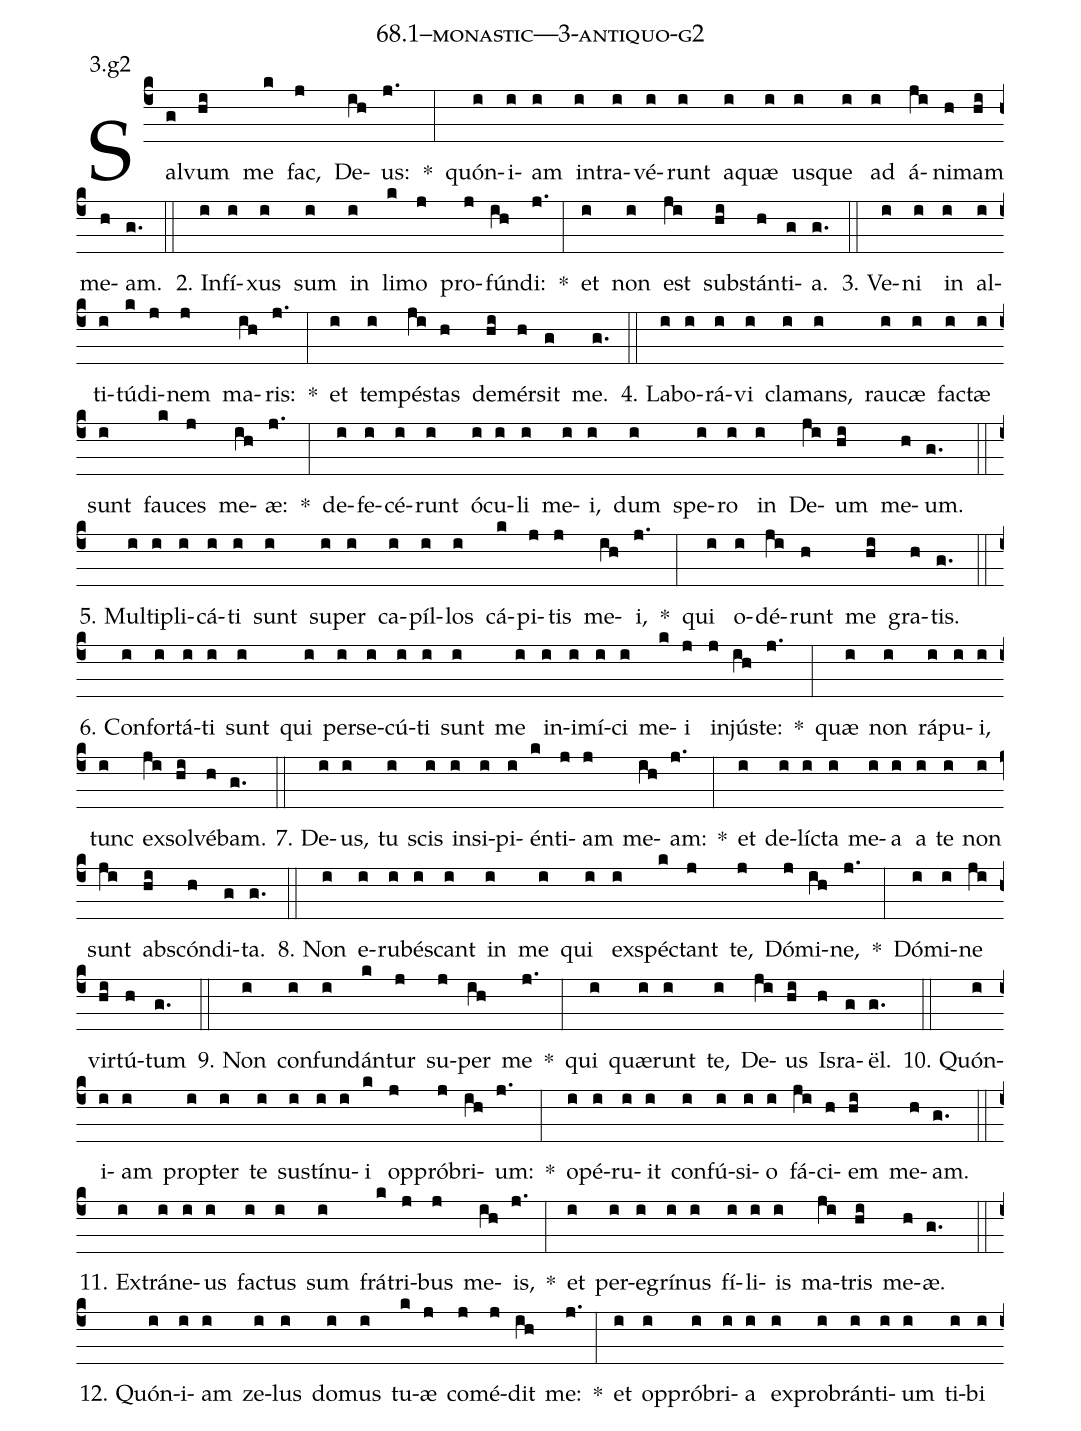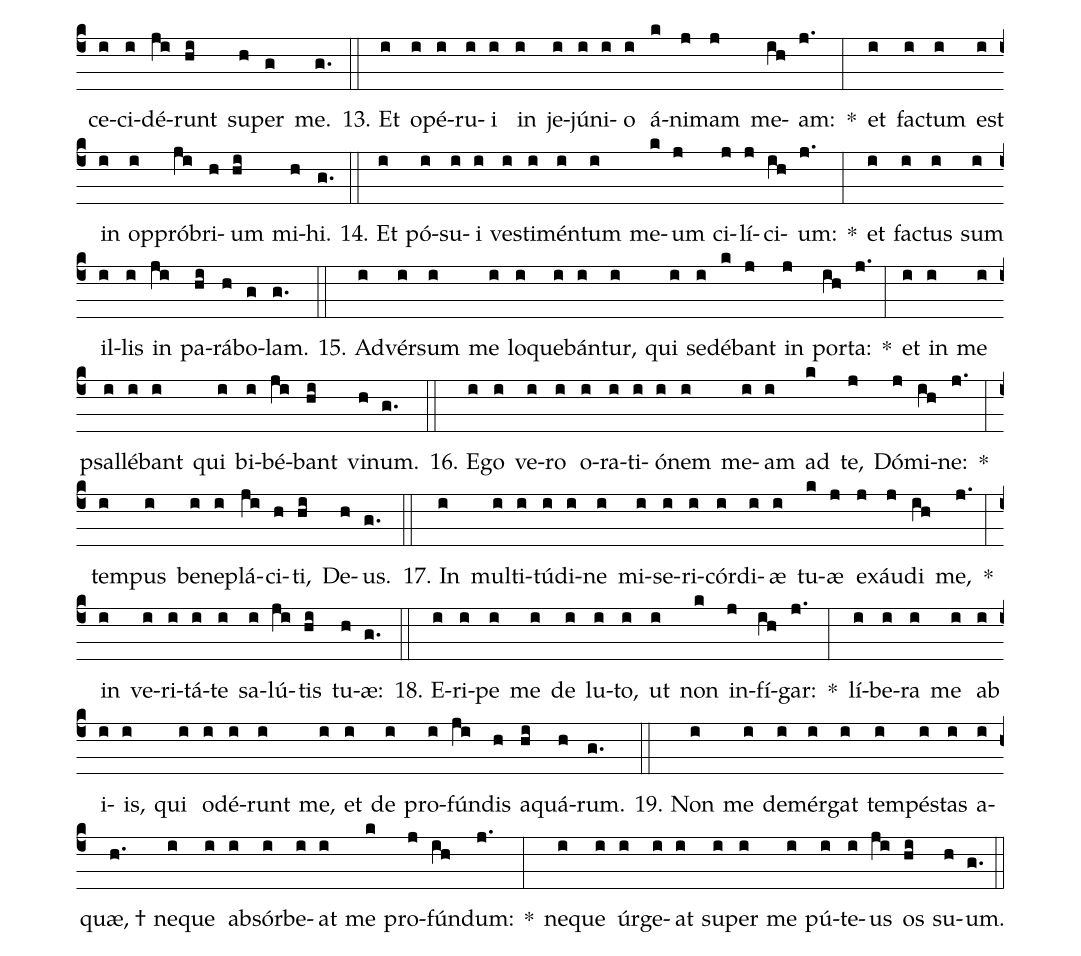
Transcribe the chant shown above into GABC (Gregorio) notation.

name: 68.1--monastic---3-antiquo-g2;
annotation: 3.g2;
%%
(c4)Sal(g)vum(hi) me(k) fac,(j) De(ih)us:(j.) *(:) quón(i)i(i)am(i) in(i)tra(i)vé(i)runt(i) a(i)quæ(i) us(i)que(i) ad(i) á(ji)ni(h)mam(hi) me(h)am.(g.) (::)
2. In(i)fí(i)xus(i) sum(i) in(i) li(k)mo(j) pro(j)fún(ih)di:(j.) *(:) et(i) non(i) est(ji) sub(hi)stán(h)ti(g)a.(g.) (::)
3. Ve(i)ni(i) in(i) al(i)ti(i)tú(k)di(j)nem(j) ma(ih)ris:(j.) *(:) et(i) tem(i)pés(ji)tas(h) de(hi)mér(h)sit(g) me.(g.) (::)
4. La(i)bo(i)rá(i)vi(i) cla(i)mans,(i) rau(i)cæ(i) fac(i)tæ(i) sunt(i) fau(k)ces(j) me(ih)æ:(j.) *(:) de(i)fe(i)cé(i)runt(i) ó(i)cu(i)li(i) me(i)i,(i) dum(i) spe(i)ro(i) in(i) De(ji)um(hi) me(h)um.(g.) (::)
5. Mul(i)ti(i)pli(i)cá(i)ti(i) sunt(i) su(i)per(i) ca(i)píl(i)los(i) cá(k)pi(j)tis(j) me(ih)i,(j.) *(:) qui(i) o(i)dé(ji)runt(h) me(hi) gra(h)tis.(g.) (::)
6. Con(i)for(i)tá(i)ti(i) sunt(i) qui(i) per(i)se(i)cú(i)ti(i) sunt(i) me(i) in(i)i(i)mí(i)ci(i) me(k)i(j) in(j)jús(ih)te:(j.) *(:) quæ(i) non(i) rá(i)pu(i)i,(i) tunc(i) ex(ji)sol(hi)vé(h)bam.(g.) (::)
7. De(i)us,(i) tu(i) scis(i) in(i)si(i)pi(i)én(k)ti(j)am(j) me(ih)am:(j.) *(:) et(i) de(i)líc(i)ta(i) me(i)a(i) a(i) te(i) non(i) sunt(ji) abs(hi)cón(h)di(g)ta.(g.) (::)
8. Non(i) e(i)ru(i)bés(i)cant(i) in(i) me(i) qui(i) ex(i)spéc(k)tant(j) te,(j) Dó(j)mi(ih)ne,(j.) *(:) Dó(i)mi(i)ne(ji) vir(hi)tú(h)tum(g.) (::)
9. Non(i) con(i)fun(i)dán(k)tur(j) su(j)per(ih) me(j.) *(:) qui(i) quæ(i)runt(i) te,(i) De(ji)us(hi) Is(h)ra(g)ël.(g.) (::)
10. Quón(i)i(i)am(i) prop(i)ter(i) te(i) sus(i)tí(i)nu(i)i(k) op(j)pró(j)bri(ih)um:(j.) *(:) o(i)pé(i)ru(i)it(i) con(i)fú(i)si(i)o(i) fá(ji)ci(h)em(hi) me(h)am.(g.) (::)
11. Ex(i)trá(i)ne(i)us(i) fac(i)tus(i) sum(i) frá(k)tri(j)bus(j) me(ih)is,(j.) *(:) et(i) per(i)e(i)grí(i)nus(i) fí(i)li(i)is(i) ma(ji)tris(hi) me(h)æ.(g.) (::)
12. Quón(i)i(i)am(i) ze(i)lus(i) do(i)mus(i) tu(k)æ(j) com(j)é(j)dit(ih) me:(j.) *(:) et(i) op(i)pró(i)bri(i)a(i) ex(i)pro(i)brán(i)ti(i)um(i) ti(i)bi(i) ce(i)ci(i)dé(ji)runt(hi) su(h)per(g) me.(g.) (::)
13. Et(i) o(i)pé(i)ru(i)i(i) in(i) je(i)jú(i)ni(i)o(i) á(k)ni(j)mam(j) me(ih)am:(j.) *(:) et(i) fac(i)tum(i) est(i) in(i) op(i)pró(ji)bri(h)um(hi) mi(h)hi.(g.) (::)
14. Et(i) pó(i)su(i)i(i) ves(i)ti(i)mén(i)tum(i) me(k)um(j) ci(j)lí(j)ci(ih)um:(j.) *(:) et(i) fac(i)tus(i) sum(i) il(i)lis(i) in(ji) pa(hi)rá(h)bo(g)lam.(g.) (::)
15. Ad(i)vér(i)sum(i) me(i) lo(i)que(i)bán(i)tur,(i) qui(i) se(i)dé(k)bant(j) in(j) por(ih)ta:(j.) *(:) et(i) in(i) me(i) psal(i)lé(i)bant(i) qui(i) bi(i)bé(ji)bant(hi) vi(h)num.(g.) (::)
16. E(i)go(i) ve(i)ro(i) o(i)ra(i)ti(i)ó(i)nem(i) me(i)am(i) ad(k) te,(j) Dó(j)mi(ih)ne:(j.) *(:) tem(i)pus(i) be(i)ne(i)plá(ji)ci(h)ti,(hi) De(h)us.(g.) (::)
17. In(i) mul(i)ti(i)tú(i)di(i)ne(i) mi(i)se(i)ri(i)cór(i)di(i)æ(i) tu(k)æ(j) ex(j)áu(j)di(ih) me,(j.) *(:) in(i) ve(i)ri(i)tá(i)te(i) sa(i)lú(ji)tis(hi) tu(h)æ:(g.) (::)
18. E(i)ri(i)pe(i) me(i) de(i) lu(i)to,(i) ut(i) non(k) in(j)fí(ih)gar:(j.) *(:) lí(i)be(i)ra(i) me(i) ab(i) i(i)is,(i) qui(i) o(i)dé(i)runt(i) me,(i) et(i) de(i) pro(i)fún(ji)dis(h) a(hi)quá(h)rum.(g.) (::)
19. Non(i) me(i) de(i)mér(i)gat(i) tem(i)pés(i)tas(i) a(i)quæ, †(h.) ne(i)que(i) ab(i)sór(i)be(i)at(i) me(k) pro(j)fún(ih)dum:(j.) *(:) ne(i)que(i) úr(i)ge(i)at(i) su(i)per(i) me(i) pú(i)te(i)us(ji) os(hi) su(h)um.(g.) (::)
